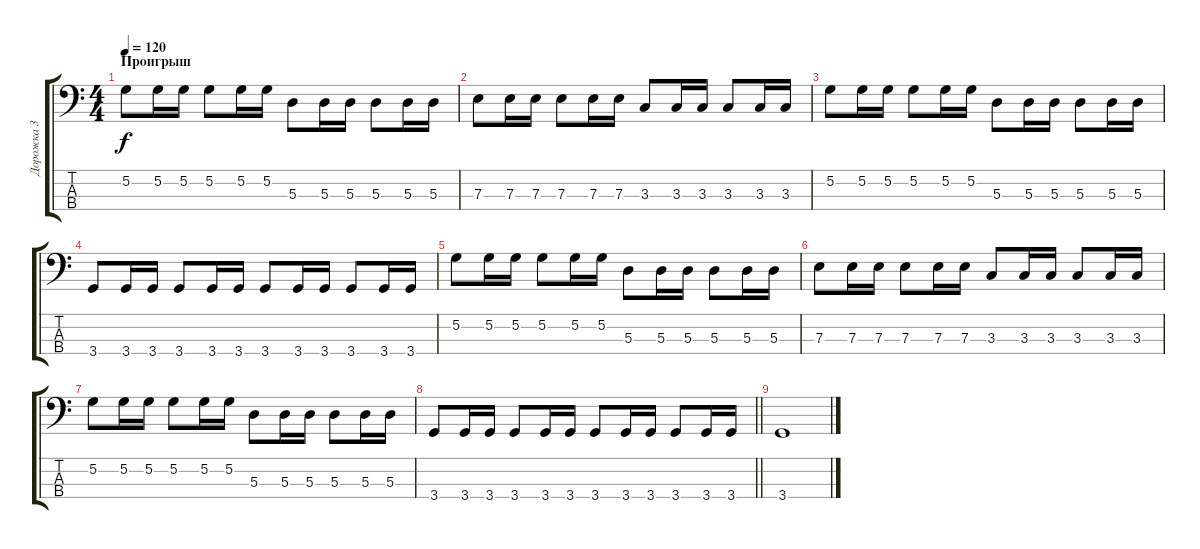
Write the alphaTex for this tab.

\track ("Дорожка 3" "Дорожка 3") {instrument electricbasspick}
\staff {score tabs}
\tuning (G2 D2 A1 E1) {hide}
\ts (4 4)
\section ("" "Проигрыш")
\tempo 120
\clef f4
\ks c
5.2.8{dy f} 5.2.16 5.2.16 5.2.8 5.2.16 5.2.16 5.3.8 5.3.16 5.3.16 5.3.8 5.3.16 5.3.16 |
7.3.8 7.3.16 7.3.16 7.3.8 7.3.16 7.3.16 3.3.8 3.3.16 3.3.16 3.3.8 3.3.16 3.3.16 |
5.2.8 5.2.16 5.2.16 5.2.8 5.2.16 5.2.16 5.3.8 5.3.16 5.3.16 5.3.8 5.3.16 5.3.16 |
3.4.8 3.4.16 3.4.16 3.4.8 3.4.16 3.4.16 3.4.8 3.4.16 3.4.16 3.4.8 3.4.16 3.4.16 |
5.2.8 5.2.16 5.2.16 5.2.8 5.2.16 5.2.16 5.3.8 5.3.16 5.3.16 5.3.8 5.3.16 5.3.16 |
7.3.8 7.3.16 7.3.16 7.3.8 7.3.16 7.3.16 3.3.8 3.3.16 3.3.16 3.3.8 3.3.16 3.3.16 |
5.2.8 5.2.16 5.2.16 5.2.8 5.2.16 5.2.16 5.3.8 5.3.16 5.3.16 5.3.8 5.3.16 5.3.16 |
\barLineRight lightlight
3.4.8 3.4.16 3.4.16 3.4.8 3.4.16 3.4.16 3.4.8 3.4.16 3.4.16 3.4.8 3.4.16 3.4.16 |
3.4.1
